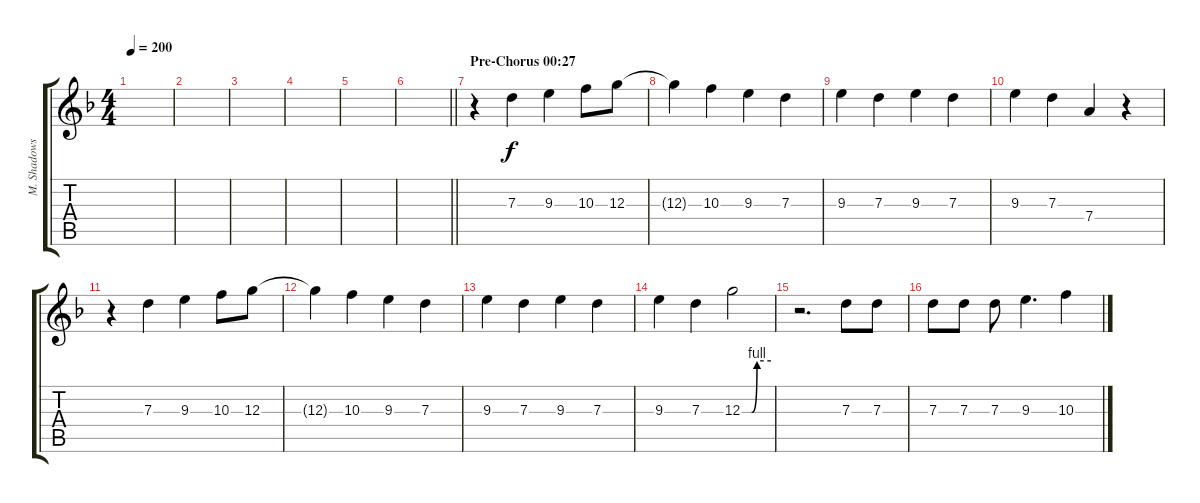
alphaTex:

\track ("M. Shadows (Vocals)" "M. Shadows") {instrument fretlessbass}
\staff {score tabs}
\tuning (E4 B3 G3 D3 A2 E2) {hide}
\ts (4 4)
\tempo 200
\clef g2
\ks f
|
|
|
|
|
\barLineRight lightlight
|
\section ("" "Pre-Chorus 00:27")
r.4 7.3.4 9.3.4 10.3.8 12.3.8 |
12.3{t}.4 10.3.4 9.3.4 7.3.4 |
9.3.4 7.3.4 9.3.4 7.3.4 |
9.3.4 7.3.4 7.4.4 r.4 |
r.4 7.3.4 9.3.4 10.3.8 12.3.8 |
12.3{t}.4 10.3.4 9.3.4 7.3.4 |
9.3.4 7.3.4 9.3.4 7.3.4 |
9.3.4 7.3.4 12.3{be (custom 0 0 20 0 31 4 60 4)}.2 |
r.2{d} 7.3.8 7.3.8 |
7.3.8 7.3.8 7.3.8 9.3.4{d} 10.3.4
